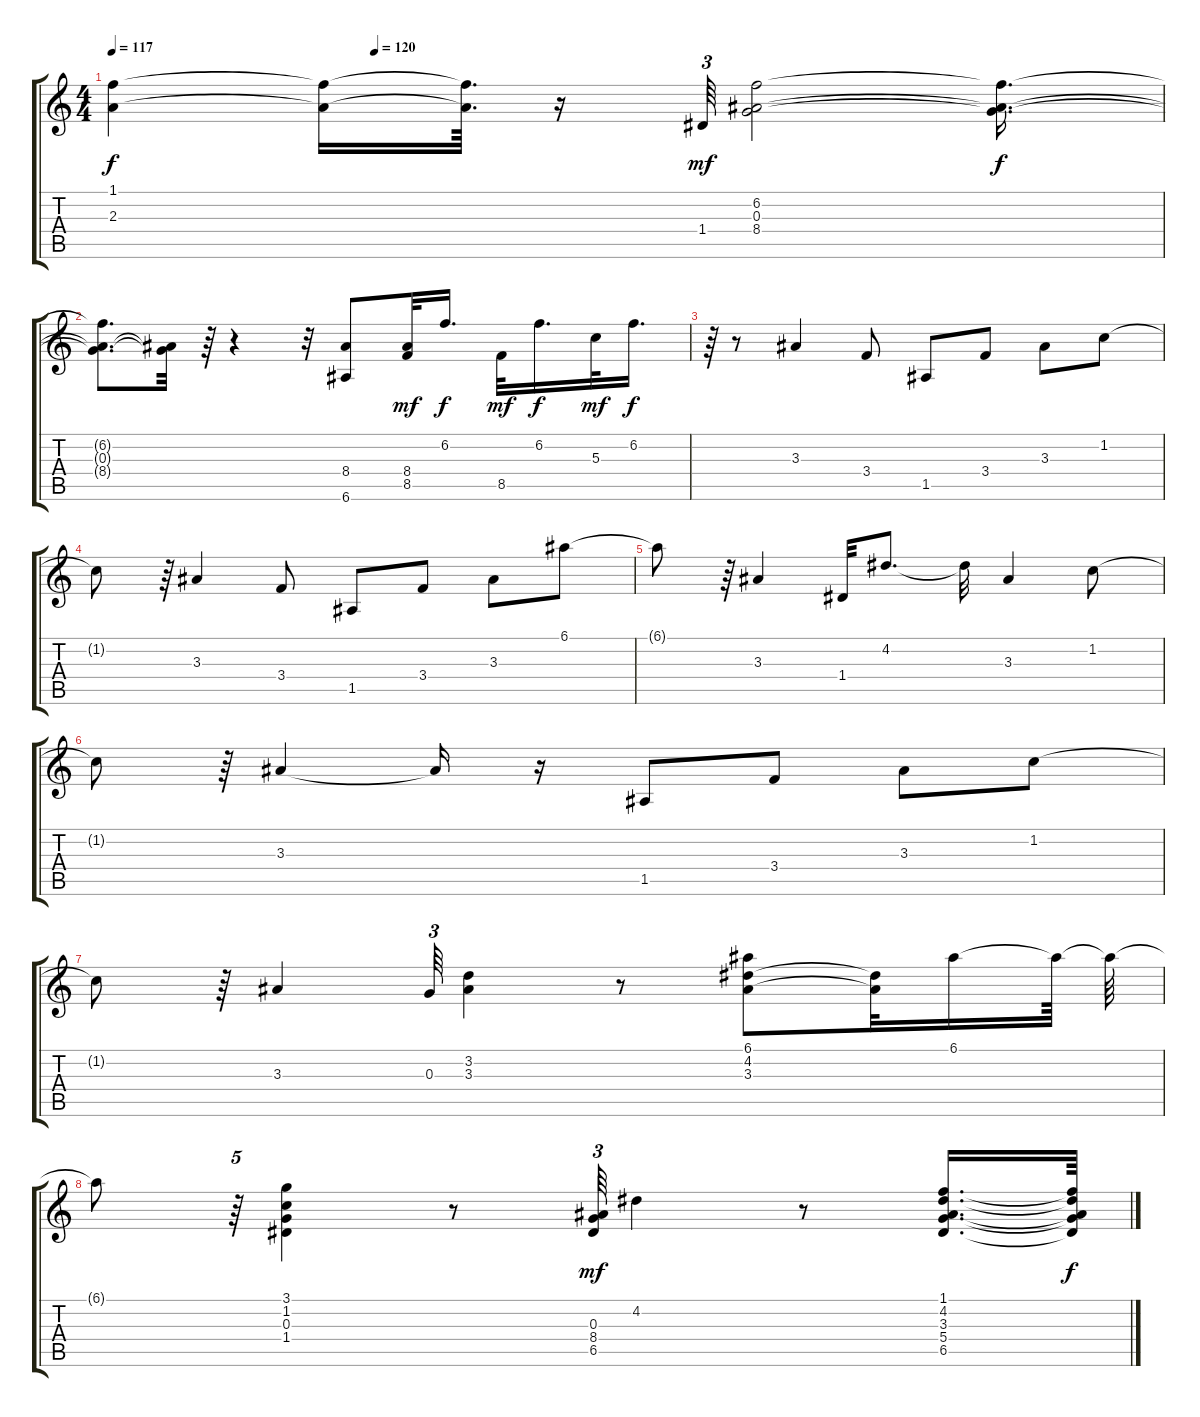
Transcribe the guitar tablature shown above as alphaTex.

\track "" {instrument acousticguitarnylon}
\staff {score tabs}
\tuning (E4 B3 G3 D3 A2 E2) {hide}
\ts (4 4)
\tempo 117
\tempo (120 0.25)
\clef g2
\ks c
(1.1{t} 2.3{t}).4{dy f} (1.1{t} 2.3{t}).16 (1.1{t} 2.3{t}).64{d} r.16 1.4.64{tu (3 2) dy mf} (6.2 0.3 8.4).2 (6.2{t} 0.3{t} 8.4{t}).16{d dy f} |
(6.2{t} 0.3{t} 8.4{t}).8{d} (0.3{t} 8.4{t}).32 r.64 r.4 r.32 (8.4 6.6).8 (8.4 8.5).32{dy mf} 6.2.16{d dy f} 8.5.32{dy mf} 6.2.16{d dy f} 5.3.32{dy mf} 6.2.16{d dy f} |
r.64 r.8 3.3.4 3.4.8 1.5.8 3.4.8 3.3.8 1.2.8 |
1.2{t}.8 r.64 3.3.4 3.4.8 1.5.8 3.4.8 3.3.8 6.1.8 |
6.1{t}.8 r.64 3.3.4 1.4.32 4.2.8{d} 4.2{t}.32 3.3.4 1.2.8 |
1.2{t}.8 r.64 3.3.4 3.3{t}.16 r.16 1.5.8 3.4.8 3.3.8 1.2.8 |
1.2{t}.8 r.64 3.3.4 0.3.64{tu (3 2)} (3.2 3.3).4 r.8 (6.1 4.2 3.3).8 (4.2{t} 3.3{t}).32 6.1.16 6.1{t}.64 6.1{t}.64 |
6.1{t}.8 r.64{tu (5 4)} (3.1 1.2 0.3 1.4).4 r.8 (0.3 8.4 6.5).64{tu (3 2) dy mf} 4.2.4 r.8 (1.1 4.2 3.3 5.4 6.5).16{d} (1.1{t} 4.2{t} 3.3{t} 5.4{t} 6.5{t}).64{dy f}
